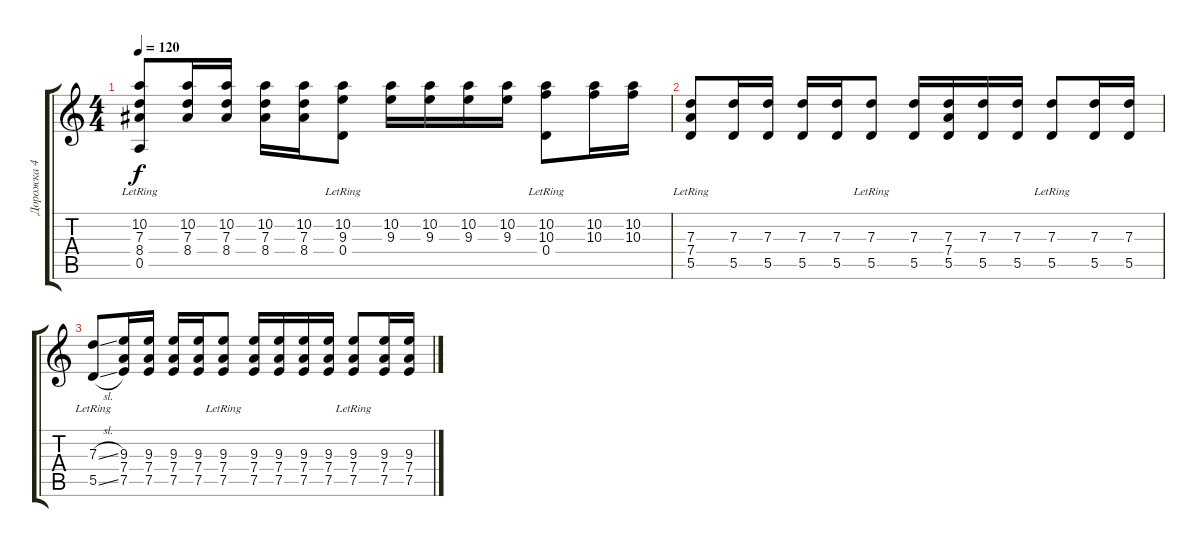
\track ("Дорожка 4" "Дорожка 4") {instrument distortionguitar}
\staff {score tabs}
\tuning (E4 B3 G3 D3 A2 D2) {hide}
\ts (4 4)
\tempo 120
\clef g2
\ks c
(10.2 7.3 8.4 0.5{lr}).8{dy f volume 7} (10.2 7.3 8.4).16 (10.2 7.3 8.4).16 (10.2 7.3 8.4).16 (10.2 7.3 8.4).16 (10.2 9.3 0.4{lr}).8 (10.2 9.3).16 (10.2 9.3).16{volume 6} (10.2 9.3).16 (10.2 9.3).16 (10.2 10.3 0.4{lr}).8 (10.2 10.3).16 (10.2 10.3).16 |
(7.3 7.4 5.5{lr}).8{volume 5} (7.3 5.5).16 (7.3 5.5).16 (7.3 5.5).16 (7.3 5.5).16 (7.3 5.5{lr}).8 (7.3 5.5).16{volume 4} (7.3 7.4 5.5).16 (7.3 5.5).16 (7.3 5.5).16 (7.3 5.5{lr}).8 (7.3 5.5).16 (7.3 5.5).16 |
(7.3{sl} 5.5{sl lr}).8{volume 3} (9.3 7.4 7.5).16 (9.3 7.4 7.5).16 (9.3 7.4 7.5).16 (9.3 7.4 7.5).16 (9.3 7.4 7.5{lr}).8 (9.3 7.4 7.5).16{volume 2} (9.3 7.4 7.5).16 (9.3 7.4 7.5).16 (9.3 7.4 7.5).16 (9.3 7.4 7.5{lr}).8 (9.3 7.4 7.5).16 (9.3 7.4 7.5).16
